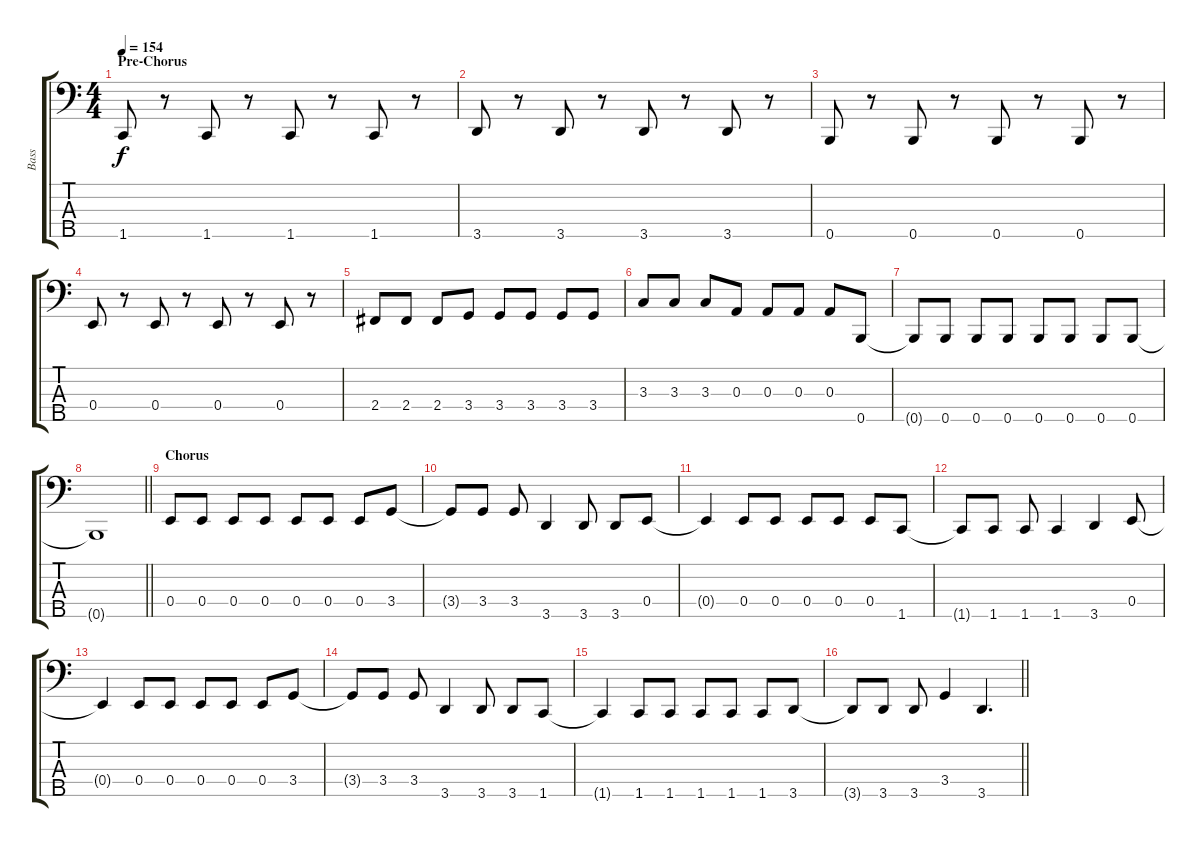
\track ("Bass" "Bass") {instrument electricbassfinger}
\staff {score tabs}
\tuning (G2 D2 A1 E1 B0) {hide}
\ts (4 4)
\section ("" "Pre-Chorus")
\tempo 154
\clef f4
\ks c
1.5.8{dy f} r.8 1.5.8 r.8 1.5.8 r.8 1.5.8 r.8 |
3.5.8 r.8 3.5.8 r.8 3.5.8 r.8 3.5.8 r.8 |
0.5.8 r.8 0.5.8 r.8 0.5.8 r.8 0.5.8 r.8 |
0.4.8 r.8 0.4.8 r.8 0.4.8 r.8 0.4.8 r.8 |
2.4.8 2.4.8 2.4.8 3.4.8 3.4.8 3.4.8 3.4.8 3.4.8 |
3.3.8 3.3.8 3.3.8 0.3.8 0.3.8 0.3.8 0.3.8 0.5.8 |
0.5{t}.8 0.5.8 0.5.8 0.5.8 0.5.8 0.5.8 0.5.8 0.5.8 |
\barLineRight lightlight
0.5{t}.1 |
\section ("" "Chorus")
0.4.8 0.4.8 0.4.8 0.4.8 0.4.8 0.4.8 0.4.8 3.4.8 |
3.4{t}.8 3.4.8 3.4.8 3.5.4 3.5.8 3.5.8 0.4.8 |
0.4{t}.4 0.4.8 0.4.8 0.4.8 0.4.8 0.4.8 1.5.8 |
1.5{t}.8 1.5.8 1.5.8 1.5.4 3.5.4 0.4.8 |
0.4{t}.4 0.4.8 0.4.8 0.4.8 0.4.8 0.4.8 3.4.8 |
3.4{t}.8 3.4.8 3.4.8 3.5.4 3.5.8 3.5.8 1.5.8 |
1.5{t}.4 1.5.8 1.5.8 1.5.8 1.5.8 1.5.8 3.5.8 |
\barLineRight lightlight
3.5{t}.8 3.5.8 3.5.8 3.4.4 3.5.4{d}
